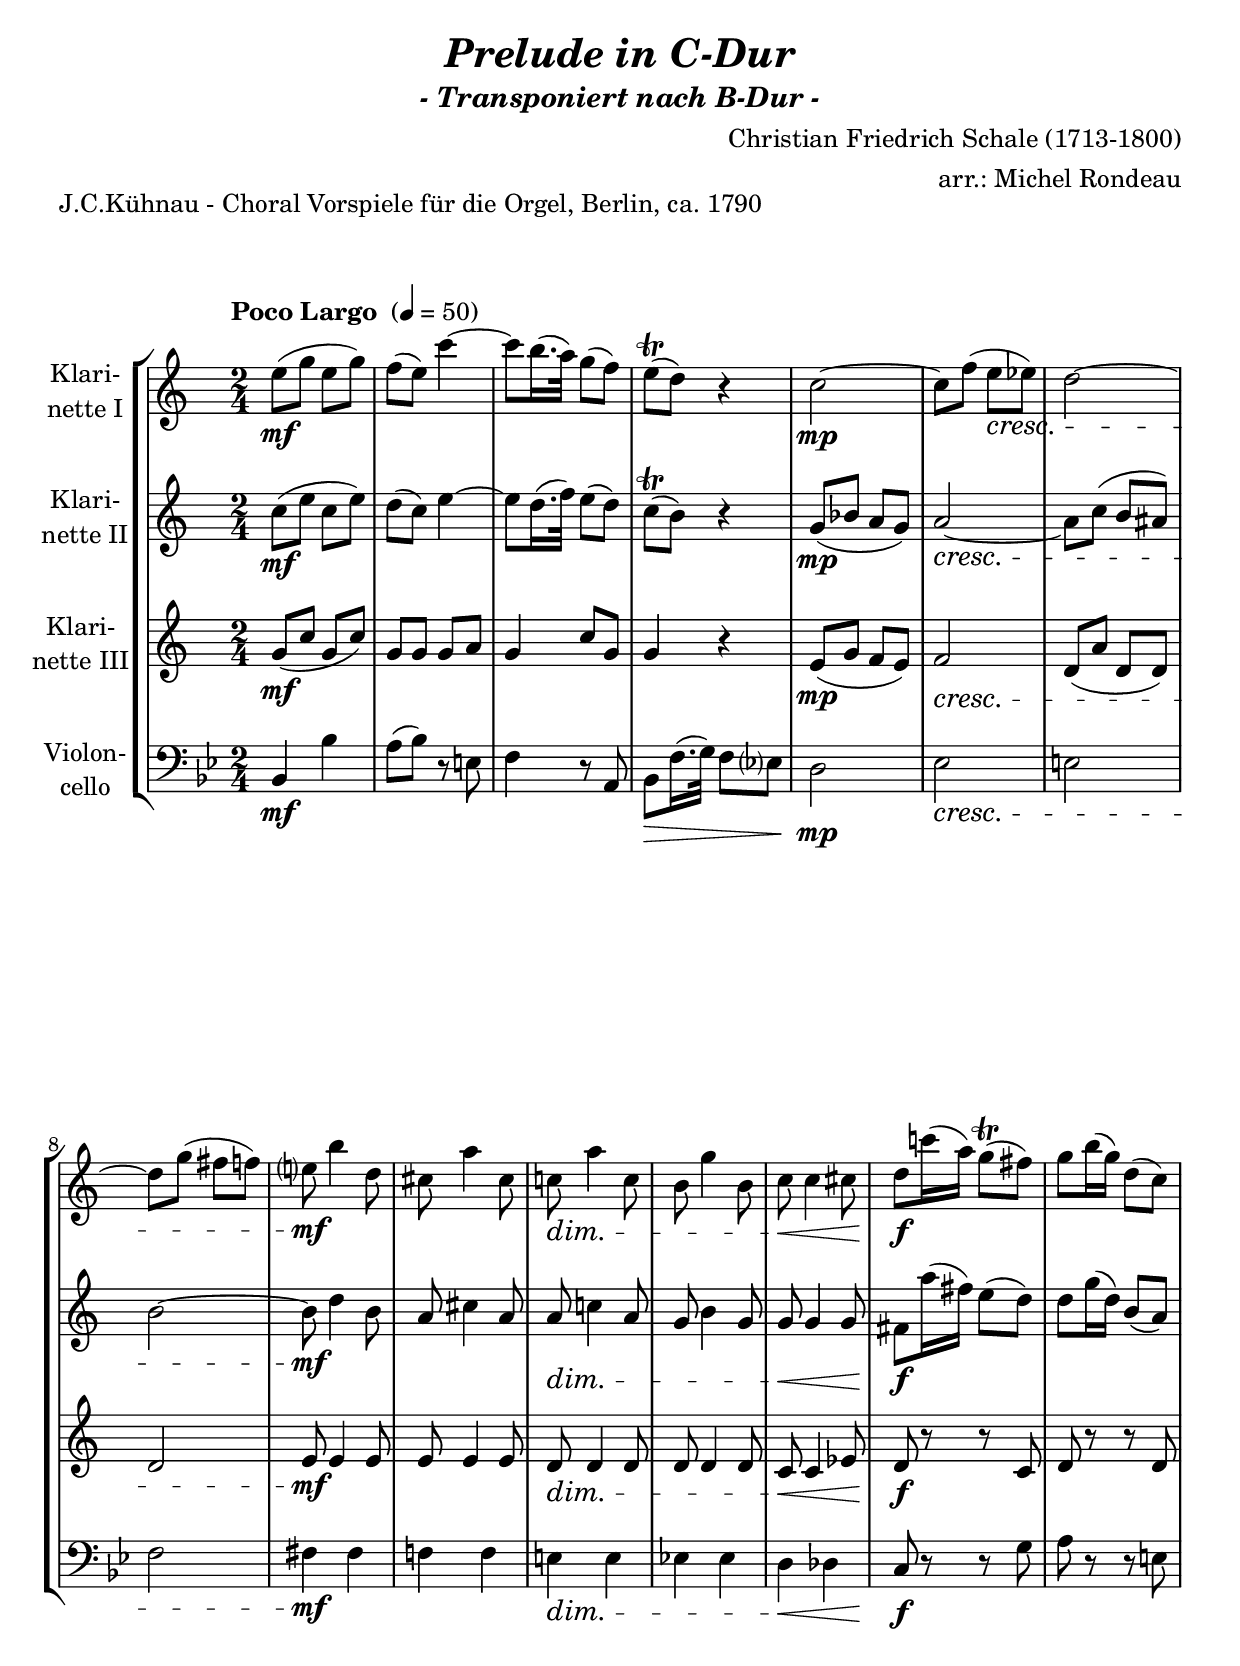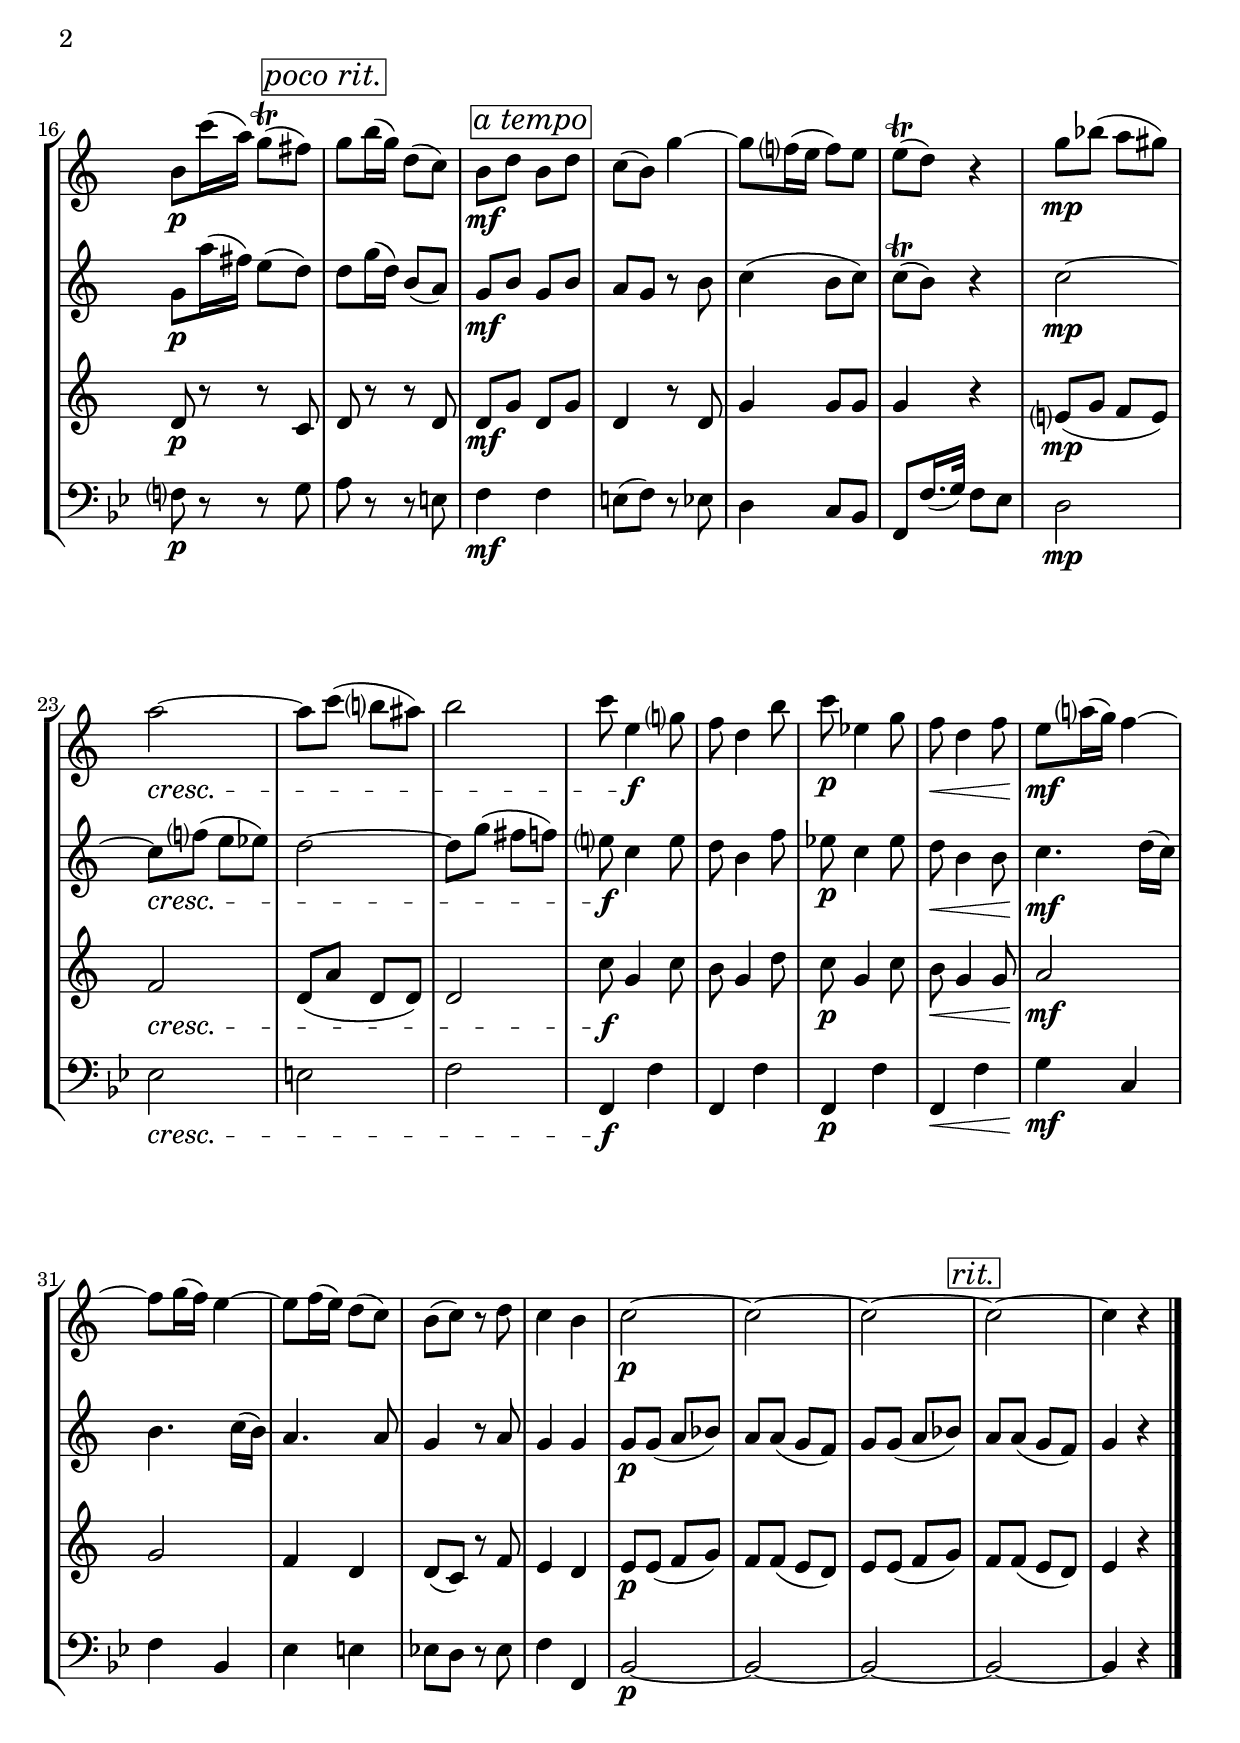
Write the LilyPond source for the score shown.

\version "2.18.2"
\include "deutsch.ly"
  
#(set-global-staff-size 22)

\header {
  title     = \markup \bold \italic "Prelude in C-Dur"
  subtitle  = \markup \italic "- Transponiert nach B-Dur -"
  composer  = "Christian Friedrich Schale (1713-1800)"
  arranger  = "arr.: Michel Rondeau"
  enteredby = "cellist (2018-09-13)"
  piece     = "J.C.Kühnau - Choral Vorspiele für die Orgel, Berlin, ca. 1790"
}

voiceconsts = {
  \key c \major
  \time 2/4
  \clef "treble"
%  \numericTimeSignature
  \compressFullBarRests
  % Set default beaming for all staves
%  \set Timing.beamExceptions = #'()
%  \set Timing.baseMoment     = #(ly:make-moment 1 4)
%  \set Timing.beatStructure  = #'(1 1 1)
  \tempo "Poco Largo " 4=50
}

micl = "clarinet"
mifl = "flute"
miob = "oboe"
mifh = "french horn"
misx = "tenor sax"
mist = "string ensemble 1"
miba = "cello"

atem = \mark \markup \box \italic "a tempo"
prit = \mark \markup \box \italic "poco rit."
rit  = \mark \markup \box \italic "rit."

va = \relative c'' {
  \voiceconsts

  e8(\mf g e g)
  f( e) c'4~
  c8 h16.( a32) g8( f)
  e(\trill d) r4
  c2~\mp
  c8 f( e\cresc es)
  d2~
  d8 g( fis f)
  e?\mf h'4 d,8

  cis a'4 cis,8
  c!\dim a'4 c,8
  h g'4 h,8
  c\< c4 cis8
  d\!\f c'!16( a) g8(\trill fis)
  g h16( g) d8( c)
  h\p c'16( a) g8(\trill fis) \prit
  g h16( g) d8( c)
  h\mf d \atem h d

  c( h) g'4~
  g8 f?16( e f8) e
  e(\trill d) r4
  g8\mp b( a gis)
  a2~\cresc
  a8 c( h? ais)
  h2
  c8 e,4\f g?8
  f d4 h'8
  c\p es,4 g8

  f\< d4 f8
  e\!\mf a?16( g) f4~
  f8 g16( f) e4~
  e8 f16( e) d8( c)
  h( c) r d
  c4 h
  c2~\p
  c~
  c~ \rit
  c~
  c4 r \bar "|."
}

vb = \relative c'' {
  \voiceconsts

  c8(\mf e c e)
  d( c) e4~
  e8 d16.( f32) e8( d)
  c(\trill h) r4
  g8(\mp b a g)
  a2~\cresc
  a8 c( h ais)
  h2~
  h8\mf d4 h8

  a cis4 a8
  a\dim c!4 a8
  g h4 g8
  g\< g4 g8
  fis\!\f a'16( fis) e8( d)
  d g16( d) h8( a)
  g\p a'16( fis) e8( d) \prit
  d g16( d) h8( a)

  g\mf h \atem g h
  a g r h
  c4( h8 c)
  c(\trill h) r4
  c2~\mp
  c8\cresc f?( e es)
  d2~
  d8 g( fis f)
  e?\f c4 e8

  d h4 f'8
  es\p c4 es8
  d\< h4 h8
  c4.\!\mf d16( c)
  h4. c16( h)
  a4. a8
  g4 r8 a
  g4 g

  g8\p g( a b)
  a a( g f)
  g g( a b) \rit
  a a( g f)
  g4 r \bar "|."
}

vc = \relative c'' {
  \voiceconsts

  g8(\mf c g c)
  g g g a
  g4 c8 g
  g4 r
  e8(\mp g f e)
  f2\cresc
  d8( a' d, d)

  d2
  e8\mf e4 e8

  e e4 e8
  d\dim d4 d8
  d d4 d8
  c\< c4 es8
  d\!\f r r c
  d r r d
  d\p r r c \prit
  d r r d
  d\mf g \atem d g

  d4 r8 d
  g4 g8 g
  g4 r
  e?8(\mp g f e)
  f2\cresc
  d8( a' d, d)
  d2
  c'8\f g4 c8
  h g4 d'8

  c\p g4 c8
  h\< g4 g8
  a2\!\mf
  g
  f4 d
  d8( c) r f
  e4 d

  e8\p e( f g)
  f f( e d)
  e e( f g) \rit
  f f( e d)
  e4 r \bar "|."
}

vd = \relative c {
  \voiceconsts
  \clef "bass"

  c4\mf c'
  h8( c) r fis,
  g4 r8 h,
  c\> g'16.( a32) g8 f?
  e2\mp
  f\cresc
  fis
  g
  gis4\mf gis
  g! g

  fis\dim fis
  f! f
  e\< es
  d8\!\f r r a'
  h r r fis
  g?\p r r a \prit
  h r r fis
  g4\mf \atem g
  fis8( g) r f
  e4 d8 c

  g g'16.( a32) g8 f
  e2\mp
  f\cresc
  fis
  g
  g,4\f g'
  g, g'
  g,\p g'
  g,\< g'
  a\!\mf d,
  g c,

  f fis
  f!8 e r f
  g4 g,
  c2~\p
  c~
  c~ \rit
  c~
  c4 r \bar "|."
}


music = \new StaffGroup <<
      \new Staff {
	\set Staff.midiInstrument = \micl
	\set Staff.instrumentName = \markup \center-column { "Klari-" "nette I" }
	\transpose c c { \va }
      }

      \new Staff {
	\set Staff.midiInstrument = \micl
	\set Staff.instrumentName = \markup \center-column { "Klari-" "nette II" }
	\transpose c c { \vb }
      }

      \new Staff {
	\set Staff.midiInstrument = \micl
	\set Staff.instrumentName = \markup \center-column { "Klari-" "nette III" }
	\transpose c c { \vc }
      }

      \new Staff {
	\set Staff.midiInstrument = \miba
	\set Staff.instrumentName = \markup \center-column { "Violon-" "cello" }
	\transpose c b, { \vd }
      }
>>

\book {
  \score {
    \music
    \layout {}
  }

  \score {
    \unfoldRepeats \music

    \midi {
      \context {
        \Score
      }
    }
  }
}
